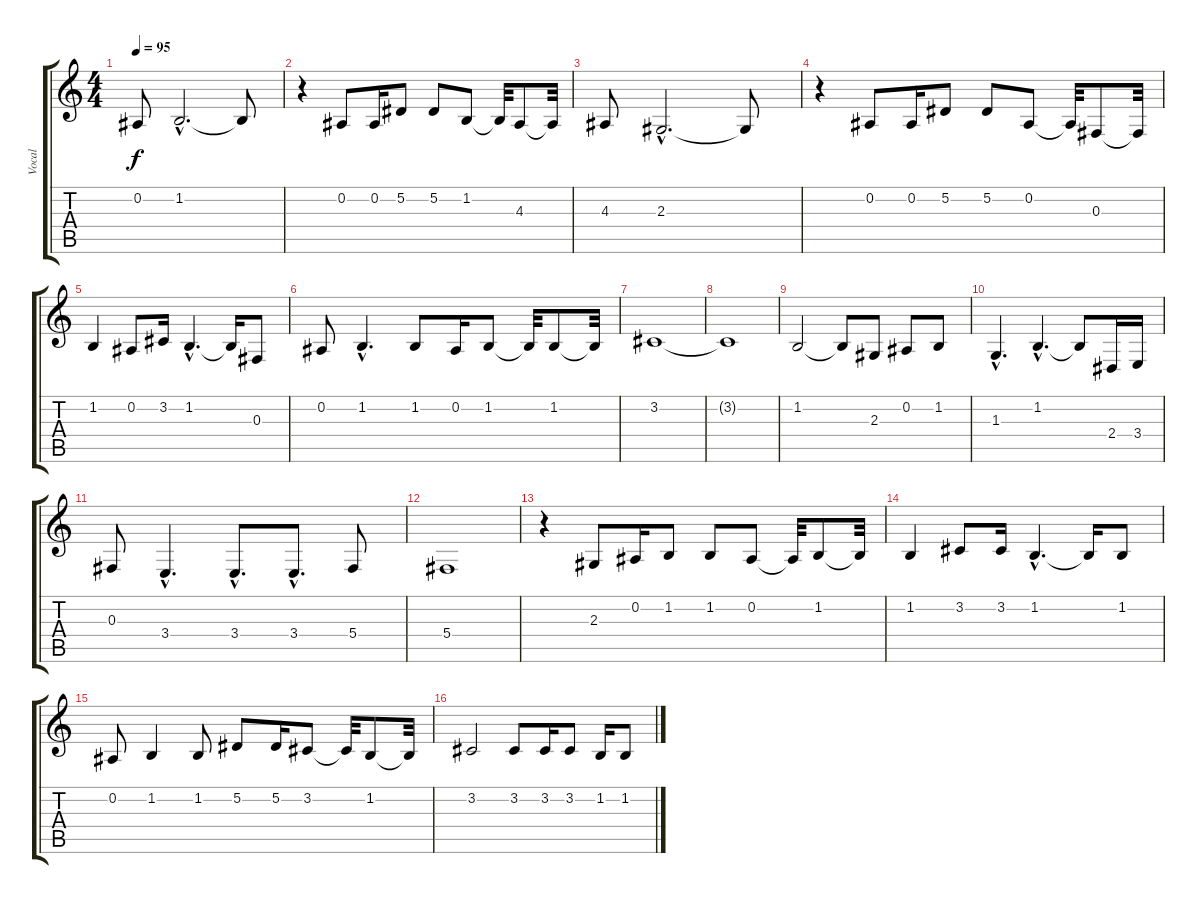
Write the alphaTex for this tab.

\track ("Vocal" "Vocal") {instrument violin}
\staff {score tabs}
\tuning (Eb4 Bb3 Gb3 Db3 Ab2 Eb2) {hide}
\ts (4 4)
\tempo 95
\clef g2
\ks c
0.2.8{dy f} 1.2{hac}.2{d} 1.2{t}.8 |
r.4 0.2.8 0.2.16 5.2.8 5.2.8 1.2.8 1.2{t}.32 4.3.8 4.3{t}.32 |
4.3.8 2.3{hac}.2{d} 2.3{t}.8 |
r.4 0.2.8 0.2.16 5.2.8 5.2.8 0.2.8 0.2{t}.32 0.3.8 0.3{t}.32 |
1.2.4 0.2.8 3.2.16 1.2{hac}.4{d} 1.2{t}.16 0.3.8 |
0.2.8 1.2{hac}.4{d} 1.2.8 0.2.16 1.2.8 1.2{t}.32 1.2.8 1.2{t}.32 |
3.2.1 |
3.2{t}.1 |
1.2.2 1.2{t}.8 2.3.8 0.2.8 1.2.8 |
1.3{hac}.4{d} 1.2{hac}.4{d} 1.2{t}.8 2.4.16 3.4.16 |
0.3.8 3.4{hac}.4{d} 3.4{hac}.8{d} 3.4{hac}.8{d} 5.4.8 |
5.4.1 |
r.4 2.3.8 0.2.16 1.2.8 1.2.8 0.2.8 0.2{t}.32 1.2.8 1.2{t}.32 |
1.2.4 3.2.8 3.2.16 1.2{hac}.4{d} 1.2{t}.16 1.2.8 |
0.2.8 1.2.4 1.2.8 5.2.8 5.2.16 3.2.8 3.2{t}.32 1.2.8 1.2{t}.32 |
3.2.2 3.2.8 3.2.16 3.2.8 1.2.16 1.2.8
